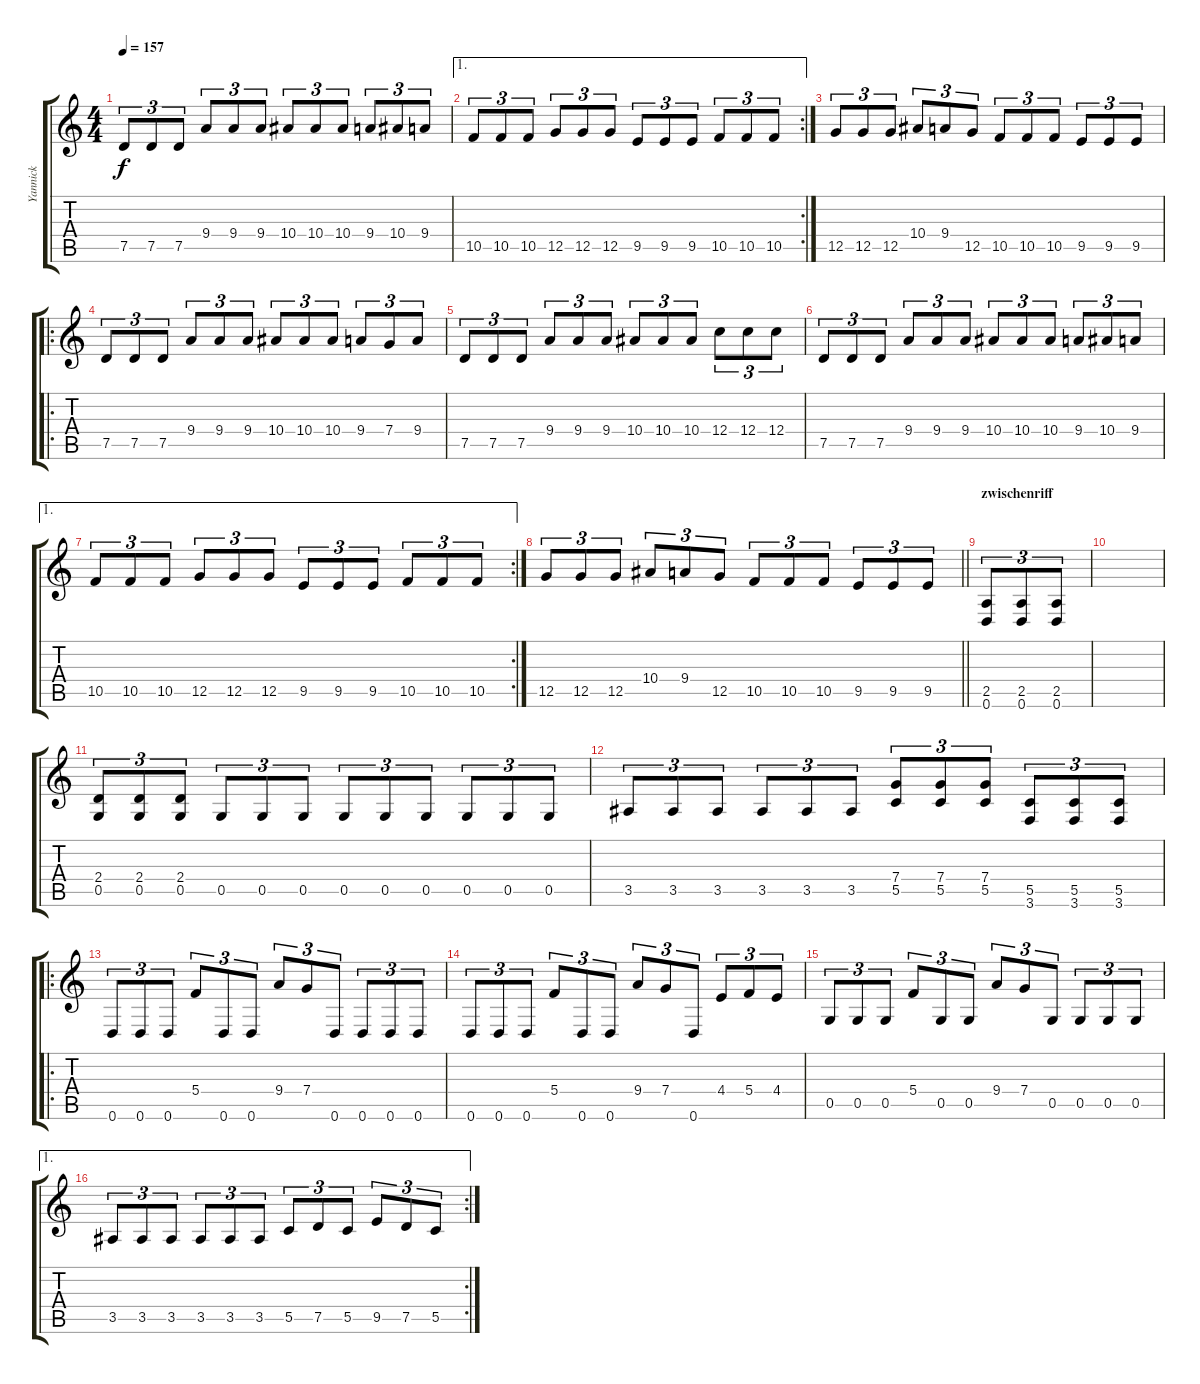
\track ("Yannick" "Yannick") {instrument distortionguitar}
\staff {score tabs}
\tuning (D4 A3 F3 C3 G2 D2) {hide}
\ts (4 4)
\tempo 157
\clef g2
\ks c
7.5.8{tu (3 2) dy f} 7.5.8{tu (3 2)} 7.5.8{tu (3 2)} 9.4.8{tu (3 2)} 9.4.8{tu (3 2)} 9.4.8{tu (3 2)} 10.4.8{tu (3 2)} 10.4.8{tu (3 2)} 10.4.8{tu (3 2)} 9.4.8{tu (3 2)} 10.4.8{tu (3 2)} 9.4.8{tu (3 2)} |
\ae 1
\rc 2
10.5.8{tu (3 2)} 10.5.8{tu (3 2)} 10.5.8{tu (3 2)} 12.5.8{tu (3 2)} 12.5.8{tu (3 2)} 12.5.8{tu (3 2)} 9.5.8{tu (3 2)} 9.5.8{tu (3 2)} 9.5.8{tu (3 2)} 10.5.8{tu (3 2)} 10.5.8{tu (3 2)} 10.5.8{tu (3 2)} |
12.5.8{tu (3 2)} 12.5.8{tu (3 2)} 12.5.8{tu (3 2)} 10.4.8{tu (3 2)} 9.4.8{tu (3 2)} 12.5.8{tu (3 2)} 10.5.8{tu (3 2)} 10.5.8{tu (3 2)} 10.5.8{tu (3 2)} 9.5.8{tu (3 2)} 9.5.8{tu (3 2)} 9.5.8{tu (3 2)} |
\ro
7.5.8{tu (3 2)} 7.5.8{tu (3 2)} 7.5.8{tu (3 2)} 9.4.8{tu (3 2)} 9.4.8{tu (3 2)} 9.4.8{tu (3 2)} 10.4.8{tu (3 2)} 10.4.8{tu (3 2)} 10.4.8{tu (3 2)} 9.4.8{tu (3 2)} 7.4.8{tu (3 2)} 9.4.8{tu (3 2)} |
7.5.8{tu (3 2)} 7.5.8{tu (3 2)} 7.5.8{tu (3 2)} 9.4.8{tu (3 2)} 9.4.8{tu (3 2)} 9.4.8{tu (3 2)} 10.4.8{tu (3 2)} 10.4.8{tu (3 2)} 10.4.8{tu (3 2)} 12.4.8{tu (3 2)} 12.4.8{tu (3 2)} 12.4.8{tu (3 2)} |
7.5.8{tu (3 2)} 7.5.8{tu (3 2)} 7.5.8{tu (3 2)} 9.4.8{tu (3 2)} 9.4.8{tu (3 2)} 9.4.8{tu (3 2)} 10.4.8{tu (3 2)} 10.4.8{tu (3 2)} 10.4.8{tu (3 2)} 9.4.8{tu (3 2)} 10.4.8{tu (3 2)} 9.4.8{tu (3 2)} |
\ae 1
\rc 2
10.5.8{tu (3 2)} 10.5.8{tu (3 2)} 10.5.8{tu (3 2)} 12.5.8{tu (3 2)} 12.5.8{tu (3 2)} 12.5.8{tu (3 2)} 9.5.8{tu (3 2)} 9.5.8{tu (3 2)} 9.5.8{tu (3 2)} 10.5.8{tu (3 2)} 10.5.8{tu (3 2)} 10.5.8{tu (3 2)} |
\barLineRight lightlight
12.5.8{tu (3 2)} 12.5.8{tu (3 2)} 12.5.8{tu (3 2)} 10.4.8{tu (3 2)} 9.4.8{tu (3 2)} 12.5.8{tu (3 2)} 10.5.8{tu (3 2)} 10.5.8{tu (3 2)} 10.5.8{tu (3 2)} 9.5.8{tu (3 2)} 9.5.8{tu (3 2)} 9.5.8{tu (3 2)} |
\section ("" "zwischenriff")
(2.5 0.6).8{tu (3 2)} (2.5 0.6).8{tu (3 2)} (2.5 0.6).8{tu (3 2)} |
|
(2.4 0.5).8{tu (3 2)} (2.4 0.5).8{tu (3 2)} (2.4 0.5).8{tu (3 2)} 0.5.8{tu (3 2)} 0.5.8{tu (3 2)} 0.5.8{tu (3 2)} 0.5.8{tu (3 2)} 0.5.8{tu (3 2)} 0.5.8{tu (3 2)} 0.5.8{tu (3 2)} 0.5.8{tu (3 2)} 0.5.8{tu (3 2)} |
3.5.8{tu (3 2)} 3.5.8{tu (3 2)} 3.5.8{tu (3 2)} 3.5.8{tu (3 2)} 3.5.8{tu (3 2)} 3.5.8{tu (3 2)} (7.4 5.5).8{tu (3 2)} (7.4 5.5).8{tu (3 2)} (7.4 5.5).8{tu (3 2)} (5.5 3.6).8{tu (3 2)} (5.5 3.6).8{tu (3 2)} (5.5 3.6).8{tu (3 2)} |
\ro
0.6.8{tu (3 2)} 0.6.8{tu (3 2)} 0.6.8{tu (3 2)} 5.4.8{tu (3 2)} 0.6.8{tu (3 2)} 0.6.8{tu (3 2)} 9.4.8{tu (3 2)} 7.4.8{tu (3 2)} 0.6.8{tu (3 2)} 0.6.8{tu (3 2)} 0.6.8{tu (3 2)} 0.6.8{tu (3 2)} |
0.6.8{tu (3 2)} 0.6.8{tu (3 2)} 0.6.8{tu (3 2)} 5.4.8{tu (3 2)} 0.6.8{tu (3 2)} 0.6.8{tu (3 2)} 9.4.8{tu (3 2)} 7.4.8{tu (3 2)} 0.6.8{tu (3 2)} 4.4.8{tu (3 2)} 5.4.8{tu (3 2)} 4.4.8{tu (3 2)} |
0.5.8{tu (3 2)} 0.5.8{tu (3 2)} 0.5.8{tu (3 2)} 5.4.8{tu (3 2)} 0.5.8{tu (3 2)} 0.5.8{tu (3 2)} 9.4.8{tu (3 2)} 7.4.8{tu (3 2)} 0.5.8{tu (3 2)} 0.5.8{tu (3 2)} 0.5.8{tu (3 2)} 0.5.8{tu (3 2)} |
\ae 1
\rc 2
3.5.8{tu (3 2)} 3.5.8{tu (3 2)} 3.5.8{tu (3 2)} 3.5.8{tu (3 2)} 3.5.8{tu (3 2)} 3.5.8{tu (3 2)} 5.5.8{tu (3 2)} 7.5.8{tu (3 2)} 5.5.8{tu (3 2)} 9.5.8{tu (3 2)} 7.5.8{tu (3 2)} 5.5.8{tu (3 2)}
